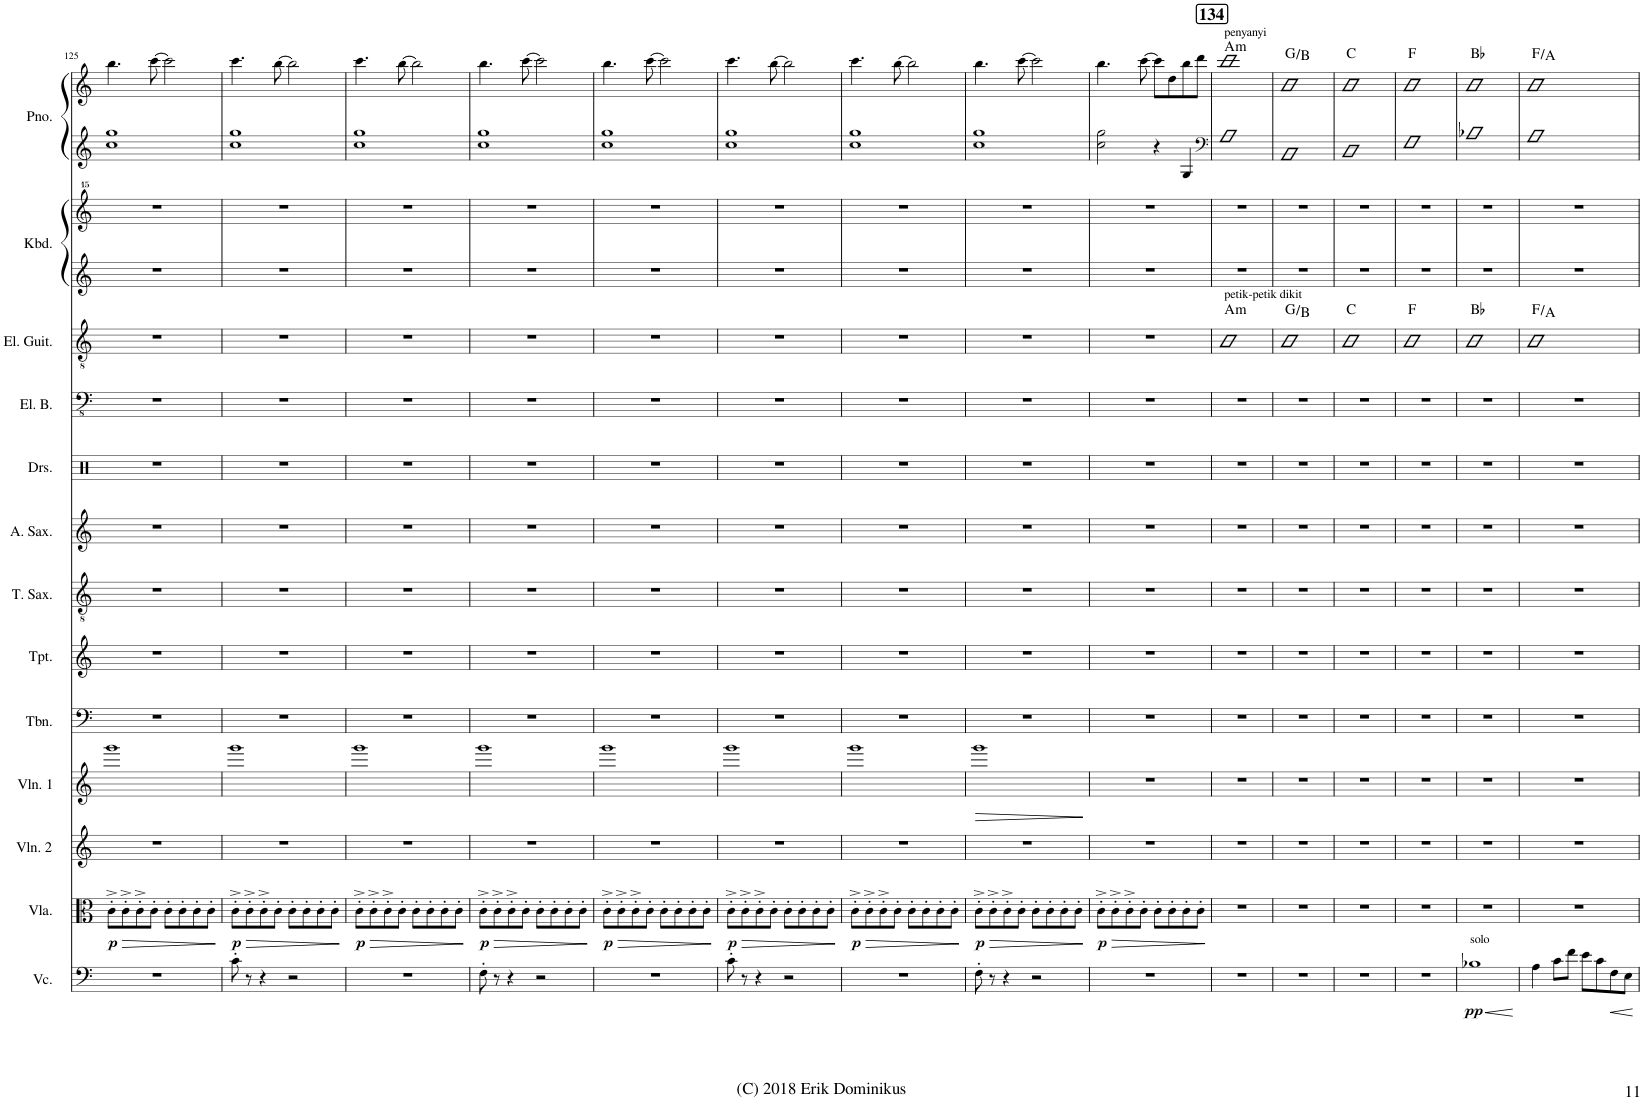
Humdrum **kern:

**kern	**dynam	**kern	**dynam	**kern	**kern	**dynam	**kern	**kern	**kern	**kern	**kern	**kern	**kern	**harte	**kern	**kern	**kern	**kern	**harte
*part13	*part13	*part12	*part12	*part11	*part10	*part10	*part9	*part8	*part7	*part6	*part5	*part4	*part3	*part3	*part2	*part2	*part1	*part1	*part1
*staff15	*staff15	*staff14	*staff14	*staff13	*staff12	*staff12	*staff11	*staff10	*staff9	*staff8	*staff7	*staff6	*staff5	*	*staff4	*staff3	*staff2	*staff1	*
*I"Violoncello	*	*I"Viola	*	*I"Violin 2	*I"Violin 1	*	*I"Trombone	*I"Trumpet	*I"Tenor Saxophone	*I"Alto Saxophone	*I"Drumset	*I"Electric Bass	*I"Electric Guitar	*	*I"Keyboard	*	*I"Piano	*	*
*I'Vc.	*	*I'Vla.	*	*I'Vln. 2	*I'Vln. 1	*	*I'Tbn.	*I'Tpt.	*I'T. Sax.	*I'A. Sax.	*I'Drs.	*I'El. B.	*I'El. Guit.	*	*I'Kbd.	*	*I'Pno.	*	*
!!LO:PB:g=z
*clefF4	*	*clefC3	*	*clefG2	*clefG2	*	*clefF4	*clefG2	*clefGv2	*clefG2	*clefX	*clefFv4	*clefGv2	*	*clefG2	*clefG^^2	*clefG2	*clefG2	*
*	*	*	*	*	*	*	*	*ITrd1c2	*ITrd8c14	*ITrd5c9	*	*	*	*	*	*	*	*	*
*k[]	*	*k[]	*	*k[]	*k[]	*	*k[]	*k[]	*k[]	*k[]	*k[]	*k[]	*k[]	*	*k[]	*k[]	*k[]	*k[]	*
*M4/4	*	*M4/4	*	*M4/4	*M4/4	*	*M4/4	*M4/4	*M4/4	*M4/4	*M4/4	*M4/4	*M4/4	*	*M4/4	*M4/4	*M4/4	*M4/4	*
=125	=125	=125	=125	=125	=125	=125	=125	=125	=125	=125	=125	=125	=125	=125	=125	=125	=125	=125	=125
!	!	!	!LO:DY:b	!	!	!	!	!	!	!	!	!	!	!	!	!	!	!	!
1r	.	8c'^\L	p	1r	1ggg	.	1r	1r	1r	1r	1r	1r	1r	.	1r	1r	1cc 1gg	4.bb\	.
!	!	!	!LO:HP:b	!	!	!	!	!	!	!	!	!	!	!	!	!	!	!	!
.	.	8c'^\	>	.	.	.	.	.	.	.	.	.	.	.	.	.	.	.	.
.	.	8c'^\	.	.	.	.	.	.	.	.	.	.	.	.	.	.	.	.	.
.	.	8c'\J	.	.	.	.	.	.	.	.	.	.	.	.	.	.	.	[8ccc\	.
.	.	8c'\L	.	.	.	.	.	.	.	.	.	.	.	.	.	.	.	2ccc\]	.
.	.	8c'\	.	.	.	.	.	.	.	.	.	.	.	.	.	.	.	.	.
.	.	8c'\	.	.	.	.	.	.	.	.	.	.	.	.	.	.	.	.	.
.	.	8c'\J	.	.	.	.	.	.	.	.	.	.	.	.	.	.	.	.	.
.	.	.	]	.	.	.	.	.	.	.	.	.	.	.	.	.	.	.	.
=126	=126	=126	=126	=126	=126	=126	=126	=126	=126	=126	=126	=126	=126	=126	=126	=126	=126	=126	=126
!	!	!	!LO:DY:b	!	!	!	!	!	!	!	!	!	!	!	!	!	!	!	!
8c'\	.	8c'^\L	p	1r	1ggg	.	1r	1r	1r	1r	1r	1r	1r	.	1r	1r	1cc 1gg	4.ccc\	.
!	!	!	!LO:HP:b	!	!	!	!	!	!	!	!	!	!	!	!	!	!	!	!
8r	.	8c'^\	>	.	.	.	.	.	.	.	.	.	.	.	.	.	.	.	.
4r	.	8c'^\	.	.	.	.	.	.	.	.	.	.	.	.	.	.	.	.	.
.	.	8c'\J	.	.	.	.	.	.	.	.	.	.	.	.	.	.	.	[8bb\	.
2r	.	8c'\L	.	.	.	.	.	.	.	.	.	.	.	.	.	.	.	2bb\]	.
.	.	8c'\	.	.	.	.	.	.	.	.	.	.	.	.	.	.	.	.	.
.	.	8c'\	.	.	.	.	.	.	.	.	.	.	.	.	.	.	.	.	.
.	.	8c'\J	.	.	.	.	.	.	.	.	.	.	.	.	.	.	.	.	.
.	.	.	]	.	.	.	.	.	.	.	.	.	.	.	.	.	.	.	.
=127	=127	=127	=127	=127	=127	=127	=127	=127	=127	=127	=127	=127	=127	=127	=127	=127	=127	=127	=127
!	!	!	!LO:DY:b	!	!	!	!	!	!	!	!	!	!	!	!	!	!	!	!
1r	.	8c'^\L	p	1r	1ggg	.	1r	1r	1r	1r	1r	1r	1r	.	1r	1r	1cc 1gg	4.ccc\	.
!	!	!	!LO:HP:b	!	!	!	!	!	!	!	!	!	!	!	!	!	!	!	!
.	.	8c'^\	>	.	.	.	.	.	.	.	.	.	.	.	.	.	.	.	.
.	.	8c'^\	.	.	.	.	.	.	.	.	.	.	.	.	.	.	.	.	.
.	.	8c'\J	.	.	.	.	.	.	.	.	.	.	.	.	.	.	.	[8bb\	.
.	.	8c'\L	.	.	.	.	.	.	.	.	.	.	.	.	.	.	.	2bb\]	.
.	.	8c'\	.	.	.	.	.	.	.	.	.	.	.	.	.	.	.	.	.
.	.	8c'\	.	.	.	.	.	.	.	.	.	.	.	.	.	.	.	.	.
.	.	8c'\J	.	.	.	.	.	.	.	.	.	.	.	.	.	.	.	.	.
.	.	.	]	.	.	.	.	.	.	.	.	.	.	.	.	.	.	.	.
=128	=128	=128	=128	=128	=128	=128	=128	=128	=128	=128	=128	=128	=128	=128	=128	=128	=128	=128	=128
!	!	!	!LO:DY:b	!	!	!	!	!	!	!	!	!	!	!	!	!	!	!	!
8F'\	.	8c'^\L	p	1r	1ggg	.	1r	1r	1r	1r	1r	1r	1r	.	1r	1r	1cc 1gg	4.bb\	.
!	!	!	!LO:HP:b	!	!	!	!	!	!	!	!	!	!	!	!	!	!	!	!
8r	.	8c'^\	>	.	.	.	.	.	.	.	.	.	.	.	.	.	.	.	.
4r	.	8c'^\	.	.	.	.	.	.	.	.	.	.	.	.	.	.	.	.	.
.	.	8c'\J	.	.	.	.	.	.	.	.	.	.	.	.	.	.	.	[8ccc\	.
2r	.	8c'\L	.	.	.	.	.	.	.	.	.	.	.	.	.	.	.	2ccc\]	.
.	.	8c'\	.	.	.	.	.	.	.	.	.	.	.	.	.	.	.	.	.
.	.	8c'\	.	.	.	.	.	.	.	.	.	.	.	.	.	.	.	.	.
.	.	8c'\J	.	.	.	.	.	.	.	.	.	.	.	.	.	.	.	.	.
.	.	.	]	.	.	.	.	.	.	.	.	.	.	.	.	.	.	.	.
=129	=129	=129	=129	=129	=129	=129	=129	=129	=129	=129	=129	=129	=129	=129	=129	=129	=129	=129	=129
!	!	!	!LO:DY:b	!	!	!	!	!	!	!	!	!	!	!	!	!	!	!	!
1r	.	8c'^\L	p	1r	1ggg	.	1r	1r	1r	1r	1r	1r	1r	.	1r	1r	1cc 1gg	4.bb\	.
!	!	!	!LO:HP:b	!	!	!	!	!	!	!	!	!	!	!	!	!	!	!	!
.	.	8c'^\	>	.	.	.	.	.	.	.	.	.	.	.	.	.	.	.	.
.	.	8c'^\	.	.	.	.	.	.	.	.	.	.	.	.	.	.	.	.	.
.	.	8c'\J	.	.	.	.	.	.	.	.	.	.	.	.	.	.	.	[8ccc\	.
.	.	8c'\L	.	.	.	.	.	.	.	.	.	.	.	.	.	.	.	2ccc\]	.
.	.	8c'\	.	.	.	.	.	.	.	.	.	.	.	.	.	.	.	.	.
.	.	8c'\	.	.	.	.	.	.	.	.	.	.	.	.	.	.	.	.	.
.	.	8c'\J	.	.	.	.	.	.	.	.	.	.	.	.	.	.	.	.	.
.	.	.	]	.	.	.	.	.	.	.	.	.	.	.	.	.	.	.	.
=130	=130	=130	=130	=130	=130	=130	=130	=130	=130	=130	=130	=130	=130	=130	=130	=130	=130	=130	=130
!	!	!	!LO:DY:b	!	!	!	!	!	!	!	!	!	!	!	!	!	!	!	!
8c'\	.	8c'^\L	p	1r	1ggg	.	1r	1r	1r	1r	1r	1r	1r	.	1r	1r	1cc 1gg	4.ccc\	.
!	!	!	!LO:HP:b	!	!	!	!	!	!	!	!	!	!	!	!	!	!	!	!
8r	.	8c'^\	>	.	.	.	.	.	.	.	.	.	.	.	.	.	.	.	.
4r	.	8c'^\	.	.	.	.	.	.	.	.	.	.	.	.	.	.	.	.	.
.	.	8c'\J	.	.	.	.	.	.	.	.	.	.	.	.	.	.	.	[8bb\	.
2r	.	8c'\L	.	.	.	.	.	.	.	.	.	.	.	.	.	.	.	2bb\]	.
.	.	8c'\	.	.	.	.	.	.	.	.	.	.	.	.	.	.	.	.	.
.	.	8c'\	.	.	.	.	.	.	.	.	.	.	.	.	.	.	.	.	.
.	.	8c'\J	.	.	.	.	.	.	.	.	.	.	.	.	.	.	.	.	.
.	.	.	]	.	.	.	.	.	.	.	.	.	.	.	.	.	.	.	.
=131	=131	=131	=131	=131	=131	=131	=131	=131	=131	=131	=131	=131	=131	=131	=131	=131	=131	=131	=131
!	!	!	!LO:DY:b	!	!	!	!	!	!	!	!	!	!	!	!	!	!	!	!
1r	.	8c'^\L	p	1r	1ggg	.	1r	1r	1r	1r	1r	1r	1r	.	1r	1r	1cc 1gg	4.ccc\	.
!	!	!	!LO:HP:b	!	!	!	!	!	!	!	!	!	!	!	!	!	!	!	!
.	.	8c'^\	>	.	.	.	.	.	.	.	.	.	.	.	.	.	.	.	.
.	.	8c'^\	.	.	.	.	.	.	.	.	.	.	.	.	.	.	.	.	.
.	.	8c'\J	.	.	.	.	.	.	.	.	.	.	.	.	.	.	.	[8bb\	.
.	.	8c'\L	.	.	.	.	.	.	.	.	.	.	.	.	.	.	.	2bb\]	.
.	.	8c'\	.	.	.	.	.	.	.	.	.	.	.	.	.	.	.	.	.
.	.	8c'\	.	.	.	.	.	.	.	.	.	.	.	.	.	.	.	.	.
.	.	8c'\J	.	.	.	.	.	.	.	.	.	.	.	.	.	.	.	.	.
.	.	.	]	.	.	.	.	.	.	.	.	.	.	.	.	.	.	.	.
=132	=132	=132	=132	=132	=132	=132	=132	=132	=132	=132	=132	=132	=132	=132	=132	=132	=132	=132	=132
!	!	!	!LO:DY:b	!	!	!LO:HP:b	!	!	!	!	!	!	!	!	!	!	!	!	!
8F'\	.	8c'^\L	p	1r	1ggg	>	1r	1r	1r	1r	1r	1r	1r	.	1r	1r	1cc 1gg	4.bb\	.
!	!	!	!LO:HP:b	!	!	!	!	!	!	!	!	!	!	!	!	!	!	!	!
8r	.	8c'^\	>	.	.	.	.	.	.	.	.	.	.	.	.	.	.	.	.
4r	.	8c'^\	.	.	.	.	.	.	.	.	.	.	.	.	.	.	.	.	.
.	.	8c'\J	.	.	.	.	.	.	.	.	.	.	.	.	.	.	.	[8ccc\	.
2r	.	8c'\L	.	.	.	.	.	.	.	.	.	.	.	.	.	.	.	2ccc\]	.
.	.	8c'\	.	.	.	.	.	.	.	.	.	.	.	.	.	.	.	.	.
.	.	8c'\	.	.	.	.	.	.	.	.	.	.	.	.	.	.	.	.	.
.	.	8c'\J	.	.	.	.	.	.	.	.	.	.	.	.	.	.	.	.	.
.	.	.	]	.	.	]	.	.	.	.	.	.	.	.	.	.	.	.	.
=133	=133	=133	=133	=133	=133	=133	=133	=133	=133	=133	=133	=133	=133	=133	=133	=133	=133	=133	=133
!	!	!	!LO:DY:b	!	!	!	!	!	!	!	!	!	!	!	!	!	!	!	!
1r	.	8c'^\L	p	1r	1r	.	1r	1r	1r	1r	1r	1r	1r	.	1r	1r	2cc\ 2gg\	4.bb\	.
!	!	!	!LO:HP:b	!	!	!	!	!	!	!	!	!	!	!	!	!	!	!	!
.	.	8c'^\	>	.	.	.	.	.	.	.	.	.	.	.	.	.	.	.	.
.	.	8c'^\	.	.	.	.	.	.	.	.	.	.	.	.	.	.	.	.	.
.	.	8c'\J	.	.	.	.	.	.	.	.	.	.	.	.	.	.	.	[8ccc\	.
.	.	8c'\L	.	.	.	.	.	.	.	.	.	.	.	.	.	.	4r	8ccc\L]	.
.	.	8c'\	.	.	.	.	.	.	.	.	.	.	.	.	.	.	.	8dd\	.
.	.	8c'\	.	.	.	.	.	.	.	.	.	.	.	.	.	.	4G/	8bb\	.
.	.	8c'\J	.	.	.	.	.	.	.	.	.	.	.	.	.	.	.	8ddd\J	.
.	.	.	]	.	.	.	.	.	.	.	.	.	.	.	.	.	.	.	.
!!LO:REH:place=s1:a:B:cj:fs=14:t=134
=134	=134	=134	=134	=134	=134	=134	=134	=134	=134	=134	=134	=134	=134	=134	=134	=134	=134	=134	=134
*	*	*	*	*	*	*	*	*	*	*	*	*	*	*	*	*	*clefF4	*	*
!	!	!	!	!	!	!	!	!	!	!	!	!	!	!	!	!	!	!LO:TX:a:t=penyanyi	!
!	!	!	!	!	!	!	!	!	!	!	!	!	!LO:TX:a:t=petik-petik dikit	!LO:H:kt=m	!	!	!	!	!LO:H:kt=m
1r	.	1r	.	1r	1r	.	1r	1r	1r	1r	1r	1r	1B	A:min	1r	1r	1A	1ccc	A:min
=135	=135	=135	=135	=135	=135	=135	=135	=135	=135	=135	=135	=135	=135	=135	=135	=135	=135	=135	=135
1r	.	1r	.	1r	1r	.	1r	1r	1r	1r	1r	1r	1B	G:maj/3	1r	1r	1BB	1b	G:maj/3
=136	=136	=136	=136	=136	=136	=136	=136	=136	=136	=136	=136	=136	=136	=136	=136	=136	=136	=136	=136
1r	.	1r	.	1r	1r	.	1r	1r	1r	1r	1r	1r	1B	C:maj	1r	1r	1C	1b	C:maj
=137	=137	=137	=137	=137	=137	=137	=137	=137	=137	=137	=137	=137	=137	=137	=137	=137	=137	=137	=137
1r	.	1r	.	1r	1r	.	1r	1r	1r	1r	1r	1r	1B	F:maj	1r	1r	1F	1b	F:maj
=138	=138	=138	=138	=138	=138	=138	=138	=138	=138	=138	=138	=138	=138	=138	=138	=138	=138	=138	=138
!LO:TX:a:t=solo	!	!	!	!	!	!	!	!	!	!	!	!	!	!	!	!	!	!	!
!	!LO:HP:b	!	!	!	!	!	!	!	!	!	!	!	!	!	!	!	!	!	!
!	!LO:DY:n=1:b	!	!	!	!	!	!	!	!	!	!	!	!	!	!	!	!	!	!
1B-X	< pp	1r	.	1r	1r	.	1r	1r	1r	1r	1r	1r	1Bn	Bb:maj	1r	1r	1B-X	1bn	Bb:maj
.	[	.	.	.	.	.	.	.	.	.	.	.	.	.	.	.	.	.	.
=139	=139	=139	=139	=139	=139	=139	=139	=139	=139	=139	=139	=139	=139	=139	=139	=139	=139	=139	=139
4A\	.	1r	.	1r	1r	.	1r	1r	1r	1r	1r	1r	1B	F:maj/3	1r	1r	1A	1b	F:maj/3
8c\L	.	.	.	.	.	.	.	.	.	.	.	.	.	.	.	.	.	.	.
8f\J	.	.	.	.	.	.	.	.	.	.	.	.	.	.	.	.	.	.	.
8e\L	.	.	.	.	.	.	.	.	.	.	.	.	.	.	.	.	.	.	.
8c\	.	.	.	.	.	.	.	.	.	.	.	.	.	.	.	.	.	.	.
!	!LO:HP:b	!	!	!	!	!	!	!	!	!	!	!	!	!	!	!	!	!	!
8F\	<	.	.	.	.	.	.	.	.	.	.	.	.	.	.	.	.	.	.
8E\J	.	.	.	.	.	.	.	.	.	.	.	.	.	.	.	.	.	.	.
.	[	.	.	.	.	.	.	.	.	.	.	.	.	.	.	.	.	.	.
=	=	=	=	=	=	=	=	=	=	=	=	=	=	=	=	=	=	=	=
*-	*-	*-	*-	*-	*-	*-	*-	*-	*-	*-	*-	*-	*-	*-	*-	*-	*-	*-	*-
